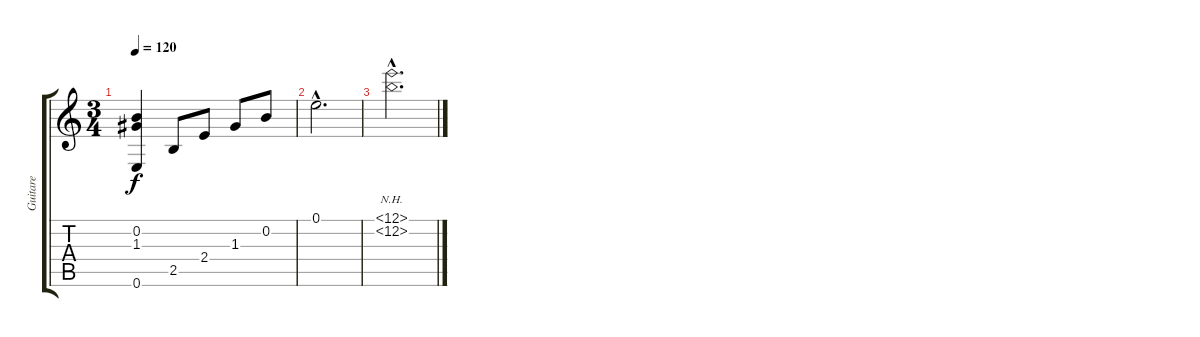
\track ("Guitare" "Guitare") {instrument acousticguitarnylon}
\staff {score tabs}
\tuning (E4 B3 G3 D3 A2 E2) {hide}
\ts (3 4)
\tempo 120
\clef g2
\ks c
(0.2 1.3 0.6).4{dy f} 2.5.8 2.4.8 1.3.8 0.2.8 |
0.1{hac}.2{d} |
(12.1{nh hac} 12.2{nh hac}).2{d}
